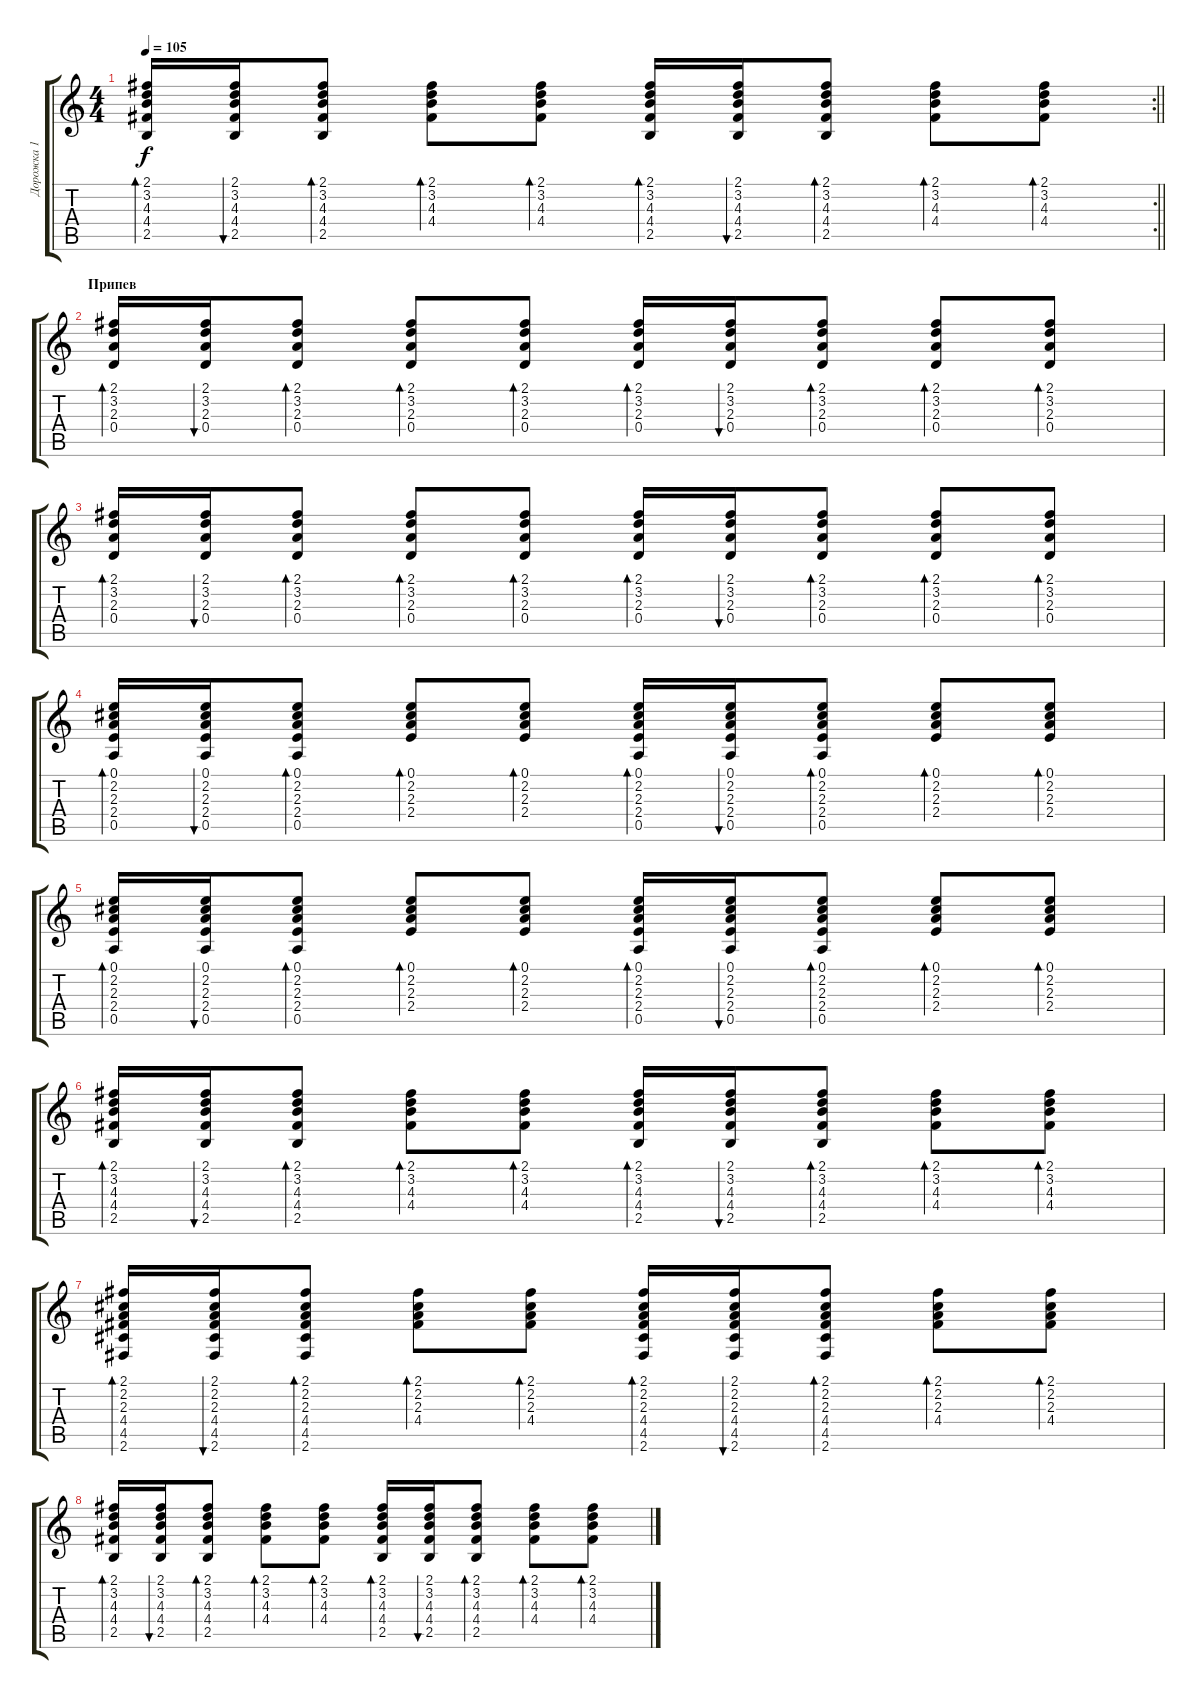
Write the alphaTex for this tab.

\track ("Дорожка 1" "Дорожка 1") {instrument acousticguitarsteel}
\staff {score tabs}
\tuning (E4 B3 G3 D3 A2 E2) {hide}
\rc 2
\ts (4 4)
\tempo 105
\clef g2
\barLineRight lightlight
\ks c
(2.1 3.2 4.3 4.4 2.5).16{bd 30 dy f} (2.1 3.2 4.3 4.4 2.5).16{bu 30} (2.1 3.2 4.3 4.4 2.5).8{bd 30} (2.1 3.2 4.3 4.4).8{bd 30} (2.1 3.2 4.3 4.4).8{bd 30} (2.1 3.2 4.3 4.4 2.5).16{bd 30} (2.1 3.2 4.3 4.4 2.5).16{bu 30} (2.1 3.2 4.3 4.4 2.5).8{bd 30} (2.1 3.2 4.3 4.4).8{bd 30} (2.1 3.2 4.3 4.4).8{bd 30} |
\section ("" "Припев")
(2.1 3.2 2.3 0.4).16{bd 30} (2.1 3.2 2.3 0.4).16{bu 30} (2.1 3.2 2.3 0.4).8{bd 30} (2.1 3.2 2.3 0.4).8{bd 30} (2.1 3.2 2.3 0.4).8{bd 30} (2.1 3.2 2.3 0.4).16{bd 30} (2.1 3.2 2.3 0.4).16{bu 30} (2.1 3.2 2.3 0.4).8{bd 30} (2.1 3.2 2.3 0.4).8{bd 30} (2.1 3.2 2.3 0.4).8{bd 30} |
(2.1 3.2 2.3 0.4).16{bd 30} (2.1 3.2 2.3 0.4).16{bu 30} (2.1 3.2 2.3 0.4).8{bd 30} (2.1 3.2 2.3 0.4).8{bd 30} (2.1 3.2 2.3 0.4).8{bd 30} (2.1 3.2 2.3 0.4).16{bd 30} (2.1 3.2 2.3 0.4).16{bu 30} (2.1 3.2 2.3 0.4).8{bd 30} (2.1 3.2 2.3 0.4).8{bd 30} (2.1 3.2 2.3 0.4).8{bd 30} |
(0.1 2.2 2.3 2.4 0.5).16{bd 30} (0.1 2.2 2.3 2.4 0.5).16{bu 30} (0.1 2.2 2.3 2.4 0.5).8{bd 30} (0.1 2.2 2.3 2.4).8{bd 30} (0.1 2.2 2.3 2.4).8{bd 30} (0.1 2.2 2.3 2.4 0.5).16{bd 30} (0.1 2.2 2.3 2.4 0.5).16{bu 30} (0.1 2.2 2.3 2.4 0.5).8{bd 30} (0.1 2.2 2.3 2.4).8{bd 30} (0.1 2.2 2.3 2.4).8{bd 30} |
(0.1 2.2 2.3 2.4 0.5).16{bd 30} (0.1 2.2 2.3 2.4 0.5).16{bu 30} (0.1 2.2 2.3 2.4 0.5).8{bd 30} (0.1 2.2 2.3 2.4).8{bd 30} (0.1 2.2 2.3 2.4).8{bd 30} (0.1 2.2 2.3 2.4 0.5).16{bd 30} (0.1 2.2 2.3 2.4 0.5).16{bu 30} (0.1 2.2 2.3 2.4 0.5).8{bd 30} (0.1 2.2 2.3 2.4).8{bd 30} (0.1 2.2 2.3 2.4).8{bd 30} |
(2.1 3.2 4.3 4.4 2.5).16{bd 30} (2.1 3.2 4.3 4.4 2.5).16{bu 30} (2.1 3.2 4.3 4.4 2.5).8{bd 30} (2.1 3.2 4.3 4.4).8{bd 30} (2.1 3.2 4.3 4.4).8{bd 30} (2.1 3.2 4.3 4.4 2.5).16{bd 30} (2.1 3.2 4.3 4.4 2.5).16{bu 30} (2.1 3.2 4.3 4.4 2.5).8{bd 30} (2.1 3.2 4.3 4.4).8{bd 30} (2.1 3.2 4.3 4.4).8{bd 30} |
(2.1 2.2 2.3 4.4 4.5 2.6).16{bd 30} (2.1 2.2 2.3 4.4 4.5 2.6).16{bu 30} (2.1 2.2 2.3 4.4 4.5 2.6).8{bd 30} (2.1 2.2 2.3 4.4).8{bd 30} (2.1 2.2 2.3 4.4).8{bd 30} (2.1 2.2 2.3 4.4 4.5 2.6).16{bd 30} (2.1 2.2 2.3 4.4 4.5 2.6).16{bu 30} (2.1 2.2 2.3 4.4 4.5 2.6).8{bd 30} (2.1 2.2 2.3 4.4).8{bd 30} (2.1 2.2 2.3 4.4).8{bd 30} |
(2.1 3.2 4.3 4.4 2.5).16{bd 30} (2.1 3.2 4.3 4.4 2.5).16{bu 30} (2.1 3.2 4.3 4.4 2.5).8{bd 30} (2.1 3.2 4.3 4.4).8{bd 30} (2.1 3.2 4.3 4.4).8{bd 30} (2.1 3.2 4.3 4.4 2.5).16{bd 30} (2.1 3.2 4.3 4.4 2.5).16{bu 30} (2.1 3.2 4.3 4.4 2.5).8{bd 30} (2.1 3.2 4.3 4.4).8{bd 30} (2.1 3.2 4.3 4.4).8{bd 30}
